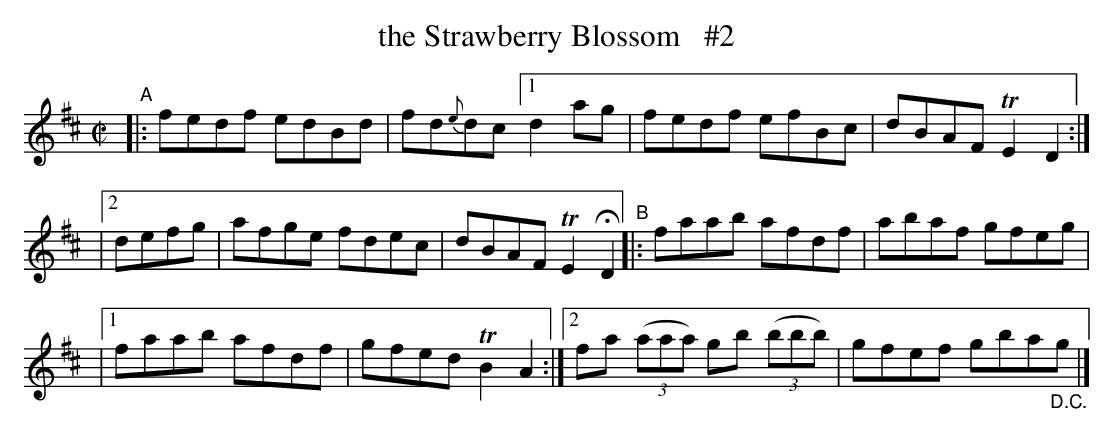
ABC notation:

X:1
T: the Strawberry Blossom   #2
M: C|
L: 1/8
K: D
"^A"\
|: fedf edBd | fd{e}dc \
[1 d2ag | fedf efBc | dBAF TE2D2 :|
|[2 defg | afge fdec | dBAF TE2HD2 \
"^B"\
|: faab afdf | abaf gfeg |
|[1 faab afdf | gfed TB2A2 :|\
[2 fa (3(aaa) gb (3(bbb) | gfef gba"_D.C."g |]
